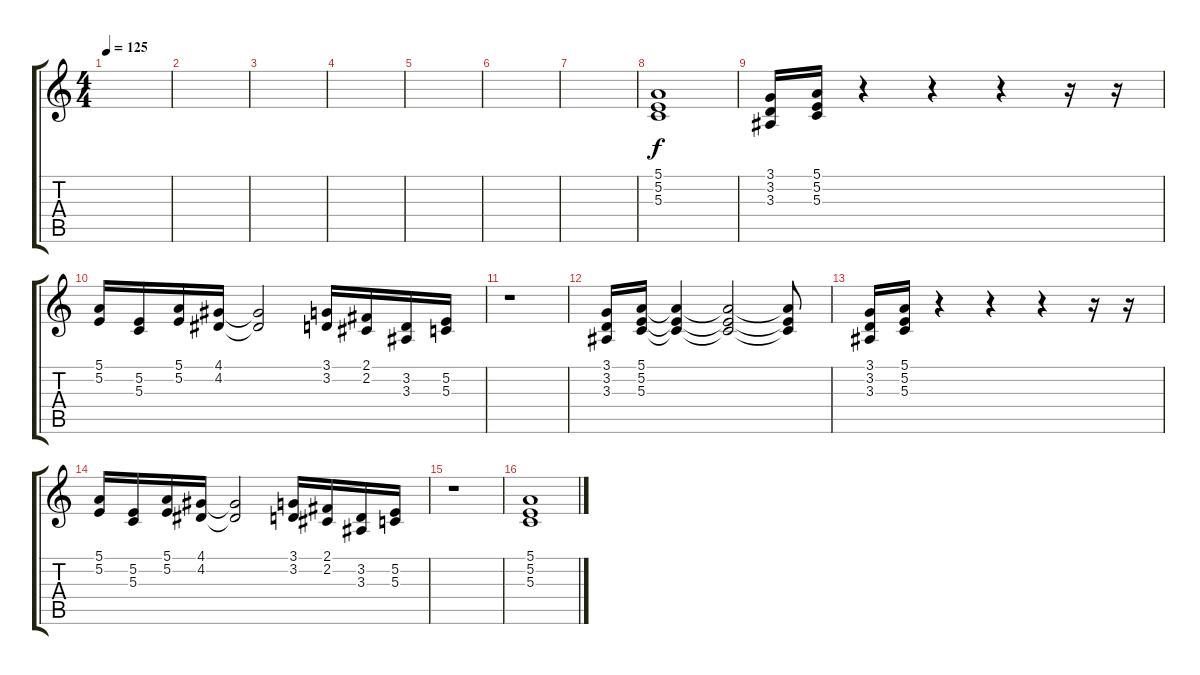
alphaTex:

\track "" {instrument churchorgan}
\staff {score tabs}
\tuning (E4 B3 G3 D3 A2 E2) {hide}
\ts (4 4)
\tempo 125
\clef g2
\ks c
|
|
|
|
|
|
|
(5.1 5.2 5.3).1 |
(3.1 3.2 3.3).16 (5.1 5.2 5.3).16 r.4 r.4 r.4 r.16 r.16 |
(5.1 5.2).16 (5.2 5.3).16 (5.1 5.2).16 (4.1 4.2).16 (4.1{t} 4.2{t}).2 (3.1 3.2).16 (2.1 2.2).16 (3.2 3.3).16 (5.2 5.3).16 |
r.1 |
(3.1 3.2 3.3).16 (5.1 5.2 5.3).16 (5.1{t} 5.2{t} 5.3{t}).4 (5.1{t} 5.2{t} 5.3{t}).2 (5.1{t} 5.2{t} 5.3{t}).8 |
(3.1 3.2 3.3).16 (5.1 5.2 5.3).16 r.4 r.4 r.4 r.16 r.16 |
(5.1 5.2).16 (5.2 5.3).16 (5.1 5.2).16 (4.1 4.2).16 (4.1{t} 4.2{t}).2 (3.1 3.2).16 (2.1 2.2).16 (3.2 3.3).16 (5.2 5.3).16 |
r.1 |
(5.1 5.2 5.3).1
